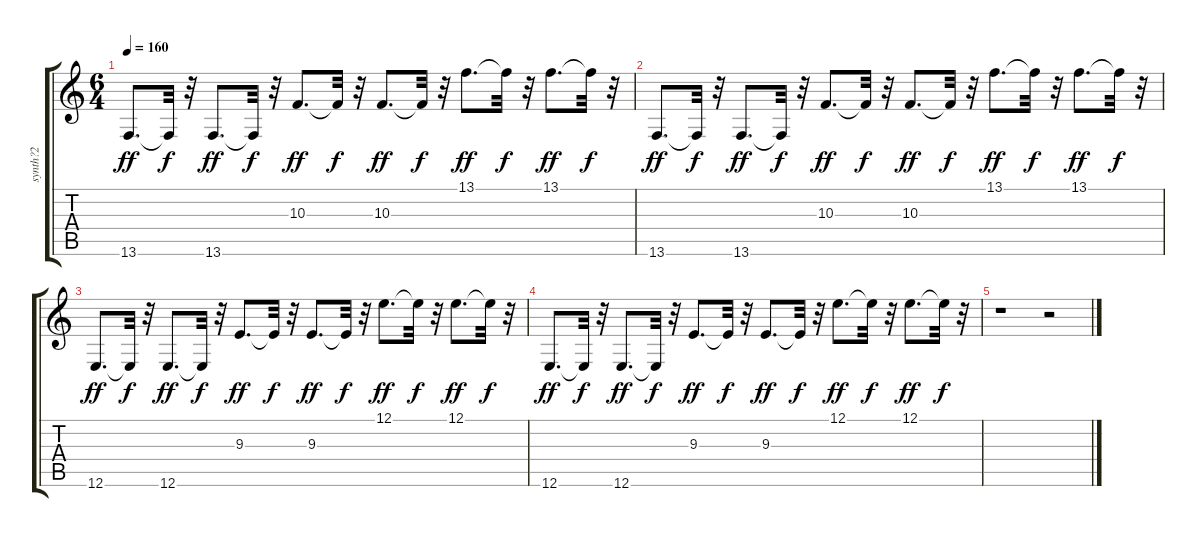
\track ("synth?2" "synth?2") {instrument ocarina}
\staff {score tabs}
\tuning (E4 B3 G3 D3 A2 E2) {hide}
\ts (6 4)
\tempo 160
\clef g2
\ks c
13.6.8{d dy ff} 13.6{t}.32{dy f} r.32 13.6.8{d dy ff} 13.6{t}.32{dy f} r.32 10.3.8{d dy ff} 10.3{t}.32{dy f} r.32 10.3.8{d dy ff} 10.3{t}.32{dy f} r.32 13.1.8{d dy ff} 13.1{t}.32{dy f} r.32 13.1.8{d dy ff} 13.1{t}.32{dy f} r.32 |
13.6.8{d dy ff} 13.6{t}.32{dy f} r.32 13.6.8{d dy ff} 13.6{t}.32{dy f} r.32 10.3.8{d dy ff} 10.3{t}.32{dy f} r.32 10.3.8{d dy ff} 10.3{t}.32{dy f} r.32 13.1.8{d dy ff} 13.1{t}.32{dy f} r.32 13.1.8{d dy ff} 13.1{t}.32{dy f} r.32 |
12.6.8{d dy ff} 12.6{t}.32{dy f} r.32 12.6.8{d dy ff} 12.6{t}.32{dy f} r.32 9.3.8{d dy ff} 9.3{t}.32{dy f} r.32 9.3.8{d dy ff} 9.3{t}.32{dy f} r.32 12.1.8{d dy ff} 12.1{t}.32{dy f} r.32 12.1.8{d dy ff} 12.1{t}.32{dy f} r.32 |
12.6.8{d dy ff} 12.6{t}.32{dy f} r.32 12.6.8{d dy ff} 12.6{t}.32{dy f} r.32 9.3.8{d dy ff} 9.3{t}.32{dy f} r.32 9.3.8{d dy ff} 9.3{t}.32{dy f} r.32 12.1.8{d dy ff} 12.1{t}.32{dy f} r.32 12.1.8{d dy ff} 12.1{t}.32{dy f} r.32 |
r.1 r.2
